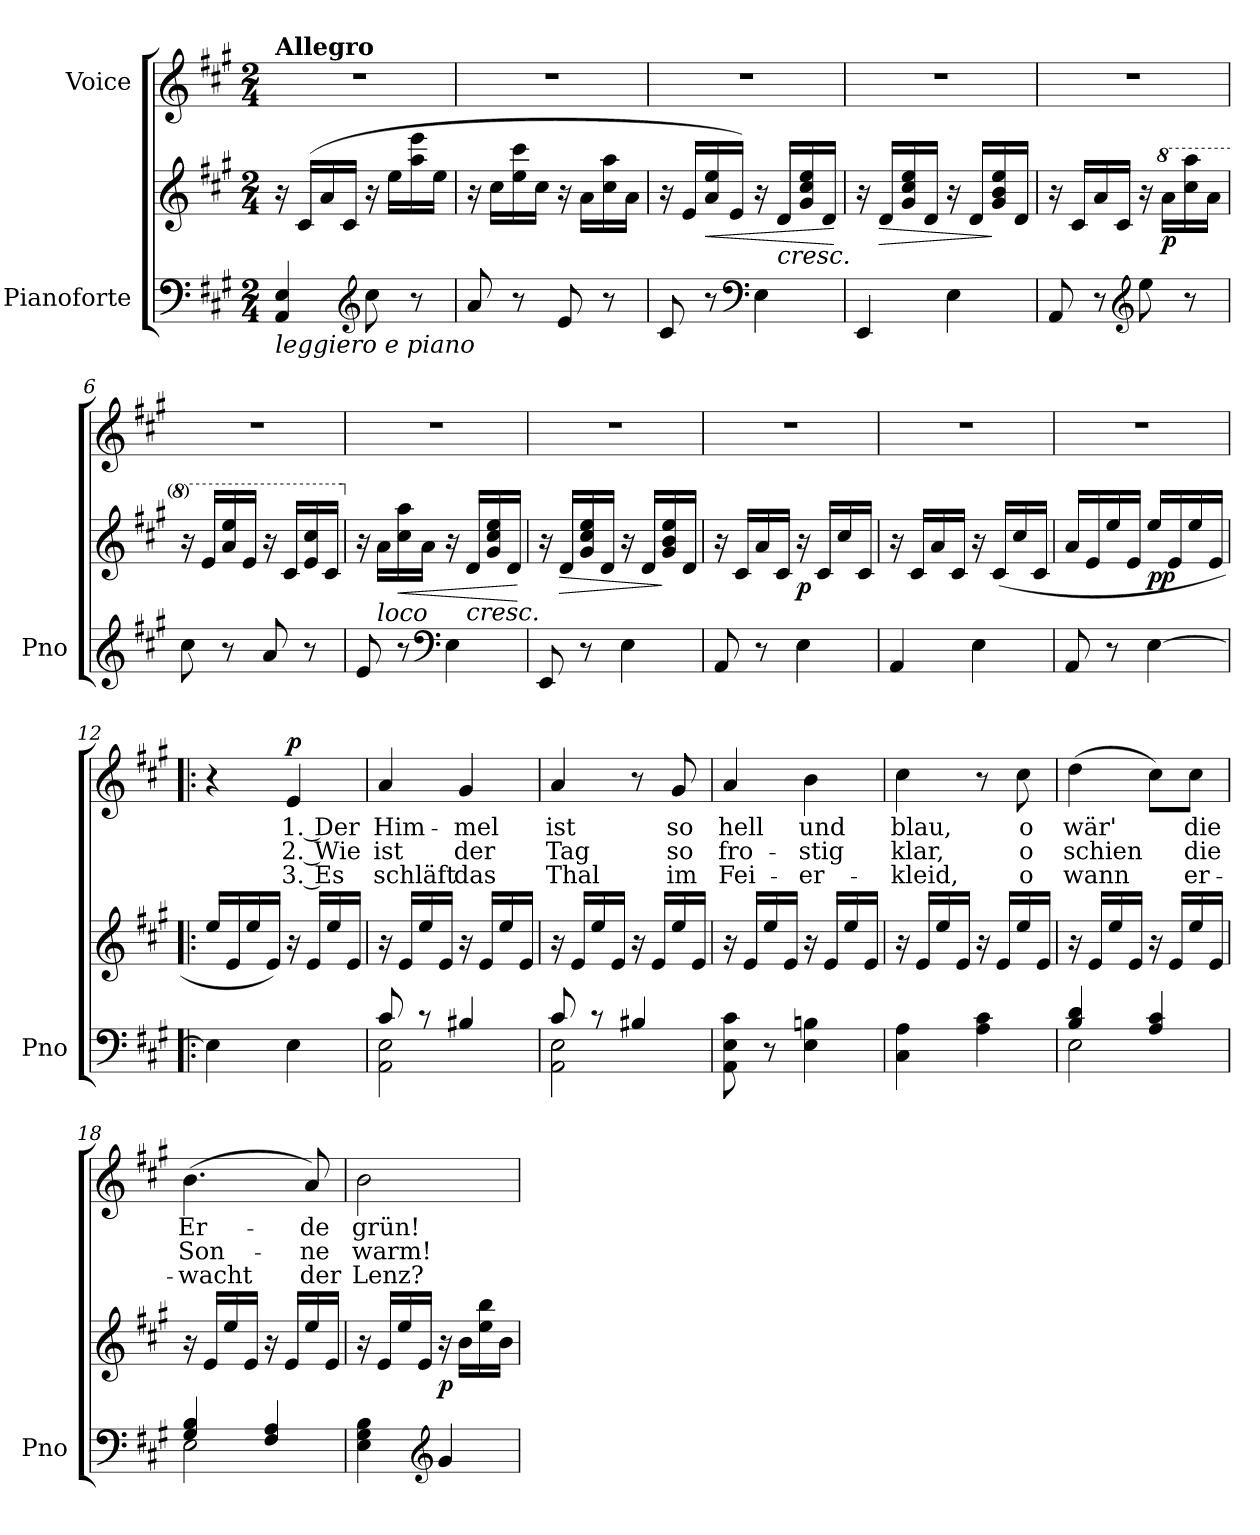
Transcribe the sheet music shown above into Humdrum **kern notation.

**kern	**kern	**dynam	**kern	**text	**text	**text	**dynam
*part2	*part2	*part2	*part1	*part1	*part1	*part1	*part1
*staff3	*staff2	*staff2/3	*staff1	*staff1	*staff1	*staff1	*staff1
*I"Pianoforte	*	*	*I"Voice	*	*	*	*
*I'Pno	*	*	*	*	*	*	*
*clefF4	*clefG2	*	*clefG2	*	*	*	*
*k[f#c#g#]	*k[f#c#g#]	*	*k[f#c#g#]	*	*	*	*
*M2/4	*M2/4	*	*M2/4	*	*	*	*
=1	=1	=1	=1	=1	=1	=1	=1
!	!	!	!LO:TX:a:B:t=Allegro	!	!	!	!
!LO:TX:b:i:t=leggiero     e      piano	!	!	!	!	!	!	!
4AA/ 4E/	16r	.	2r	.	.	.	.
.	(16c#/LL	.	.	.	.	.	.
.	16a/	.	.	.	.	.	.
.	16c#/JJ	.	.	.	.	.	.
*clefG2	*	*	*	*	*	*	*
8cc#\	16r	.	.	.	.	.	.
.	16ee\LL	.	.	.	.	.	.
8r	16aa\ 16eee\	.	.	.	.	.	.
.	16ee\JJ	.	.	.	.	.	.
=2	=2	=2	=2	=2	=2	=2	=2
8a/	16r	.	2r	.	.	.	.
.	16cc#\LL	.	.	.	.	.	.
8r	16ee\ 16ccc#\	.	.	.	.	.	.
.	16cc#\JJ	.	.	.	.	.	.
8e/	16r	.	.	.	.	.	.
.	16a\LL	.	.	.	.	.	.
8r	16cc#\ 16aa\	.	.	.	.	.	.
.	16a\JJ	.	.	.	.	.	.
!!LO:LB:g=z
=3	=3	=3	=3	=3	=3	=3	=3
8c#/	16r	.	2r	.	.	.	.
.	16e/LL	.	.	.	.	.	.
!	!	!LO:HP:b	!	!	!	!	!
8r	16a/ 16ee/	<	.	.	.	.	.
.	16e/JJ)	.	.	.	.	.	.
*clefF4	*	*	*	*	*	*	*
4E\	16r	.	.	.	.	.	.
!	!LO:TX:b:i:t=cresc.	!	!	!	!	!	!
.	16d/LL	.	.	.	.	.	.
.	16g#/ 16cc#/ 16ee/	.	.	.	.	.	.
.	16d/JJ	.	.	.	.	.	.
.	.	[	.	.	.	.	.
!!LO:LB:g=z
=4	=4	=4	=4	=4	=4	=4	=4
4EE/	16r	.	2r	.	.	.	.
!	!	!LO:HP:b	!	!	!	!	!
.	16d/LL	>	.	.	.	.	.
.	16g#/ 16cc#/ 16ee/	.	.	.	.	.	.
.	16d/JJ	.	.	.	.	.	.
4E\	16r	.	.	.	.	.	.
.	16d/LL	.	.	.	.	.	.
.	16g#/ 16b/ 16ee/	]	.	.	.	.	.
.	16d/JJ	.	.	.	.	.	.
=5	=5	=5	=5	=5	=5	=5	=5
8AA/	16r	.	2r	.	.	.	.
.	16c#/LL	.	.	.	.	.	.
8r	16a/	.	.	.	.	.	.
.	16c#/JJ	.	.	.	.	.	.
*clefG2	*	*	*	*	*	*	*
8ee\	16r	.	.	.	.	.	.
*	*8va	*	*	*	*	*	*
!	!	!LO:DY:b	!	!	!	!	!
.	16aa\LL	p	.	.	.	.	.
8r	16ccc#\ 16aaa\	.	.	.	.	.	.
.	16aa\JJ	.	.	.	.	.	.
=6	=6	=6	=6	=6	=6	=6	=6
8cc#\	16r	.	2r	.	.	.	.
.	16ee/LL	.	.	.	.	.	.
8r	16aa/ 16eee/	.	.	.	.	.	.
.	16ee/JJ	.	.	.	.	.	.
8a/	16r	.	.	.	.	.	.
.	16cc#/LL	.	.	.	.	.	.
8r	16ee/ 16ccc#/	.	.	.	.	.	.
.	16cc#/JJ	.	.	.	.	.	.
!!LO:LB:g=z
=7	=7	=7	=7	=7	=7	=7	=7
*	*X8va	*	*	*	*	*	*
8e/	16r	.	2r	.	.	.	.
!	!LO:TX:b:i:t=loco	!	!	!	!	!	!
.	16a\LL	.	.	.	.	.	.
!	!	!LO:HP:b	!	!	!	!	!
8r	16cc#\ 16aa\	<	.	.	.	.	.
.	16a\JJ	.	.	.	.	.	.
*clefF4	*	*	*	*	*	*	*
4E\	16r	.	.	.	.	.	.
!	!LO:TX:b:i:t=cresc.	!	!	!	!	!	!
.	16d/LL	.	.	.	.	.	.
.	16g#/ 16cc#/ 16ee/	.	.	.	.	.	.
.	16d/JJ	.	.	.	.	.	.
.	.	[	.	.	.	.	.
!!LO:PB:g=z
=8	=8	=8	=8	=8	=8	=8	=8
8EE/	16r	.	2r	.	.	.	.
!	!	!LO:HP:b	!	!	!	!	!
.	16d/LL	>	.	.	.	.	.
8r	16g#/ 16cc#/ 16ee/	.	.	.	.	.	.
.	16d/JJ	.	.	.	.	.	.
4E\	16r	.	.	.	.	.	.
.	16d/LL	.	.	.	.	.	.
.	16g#/ 16b/ 16ee/	]	.	.	.	.	.
.	16d/JJ	.	.	.	.	.	.
=9	=9	=9	=9	=9	=9	=9	=9
8AA/	16r	.	2r	.	.	.	.
.	16c#/LL	.	.	.	.	.	.
8r	16a/	.	.	.	.	.	.
.	16c#/JJ	.	.	.	.	.	.
!	!	!LO:DY:b	!	!	!	!	!
4E\	16r	p	.	.	.	.	.
.	16c#/LL	.	.	.	.	.	.
.	16cc#/	.	.	.	.	.	.
.	16c#/JJ	.	.	.	.	.	.
=10	=10	=10	=10	=10	=10	=10	=10
4AA/	16r	.	2r	.	.	.	.
.	16c#/LL	.	.	.	.	.	.
.	16a/	.	.	.	.	.	.
.	16c#/JJ	.	.	.	.	.	.
4E\	16r	.	.	.	.	.	.
.	(16c#/LL	.	.	.	.	.	.
.	16cc#/	.	.	.	.	.	.
.	16c#/JJ	.	.	.	.	.	.
!!LO:LB:g=z
=11	=11	=11	=11	=11	=11	=11	=11
8AA/	16a/LL	.	2r	.	.	.	.
.	16e/	.	.	.	.	.	.
8r	16ee/	.	.	.	.	.	.
.	16e/JJ	.	.	.	.	.	.
!	!	!LO:DY:b	!	!	!	!	!
[4E\	16ee/LL	pp	.	.	.	.	.
.	16e/	.	.	.	.	.	.
.	16ee/	.	.	.	.	.	.
.	16e/JJ	.	.	.	.	.	.
!!LO:LB:g=z
=12!|:	=12!|:	=12!|:	=12!|:	=12!|:	=12!|:	=12!|:	=12!|:
4E\]	16ee/LL	.	4r	.	.	.	.
.	16e/	.	.	.	.	.	.
.	16ee/	.	.	.	.	.	.
.	16e/JJ)	.	.	.	.	.	.
!	!	!	!	!LO:LY:b	!LO:LY:b	!LO:LY:b	!LO:DY:b
4E\	16r	.	4e/	1. Der	2. Wie	3. Es	p
.	16e/LL	.	.	.	.	.	.
!	!	!LO:DY:b	!	!	!	!	!
!	!	!LO:DY:n=1:b	!	!	!	!	!
.	16ee/	p other-dynamics	.	.	.	.	.
.	16e/JJ	.	.	.	.	.	.
=13	=13	=13	=13	=13	=13	=13	=13
*^	*	*	*	*	*	*	*
!	!	!	!	!	!LO:LY:b	!LO:LY:b	!LO:LY:b	!
8c#/	2AA\ 2E\	16r	.	4a/	Him-	ist	schläft	.
.	.	16e/LL	.	.	.	.	.	.
8r	.	16ee/	.	.	.	.	.	.
.	.	16e/JJ	.	.	.	.	.	.
!	!	!	!	!	!LO:LY:b	!LO:LY:b	!LO:LY:b	!
4B#X/	.	16r	.	4g#/	-mel	der	das	.
.	.	16e/LL	.	.	.	.	.	.
.	.	16ee/	.	.	.	.	.	.
.	.	16e/JJ	.	.	.	.	.	.
=14	=14	=14	=14	=14	=14	=14	=14	=14
!	!	!	!	!	!LO:LY:b	!LO:LY:b	!LO:LY:b	!
8c#/	2AA\ 2E\	16r	.	4a/	ist	Tag	Thal	.
.	.	16e/LL	.	.	.	.	.	.
8r	.	16ee/	.	.	.	.	.	.
.	.	16e/JJ	.	.	.	.	.	.
4B#X/	.	16r	.	8r	.	.	.	.
.	.	16e/LL	.	.	.	.	.	.
!	!	!	!	!	!LO:LY:b	!LO:LY:b	!LO:LY:b	!
.	.	16ee/	.	8g#/	so	so	im	.
.	.	16e/JJ	.	.	.	.	.	.
*v	*v	*	*	*	*	*	*	*
!!LO:LB:g=z
=15	=15	=15	=15	=15	=15	=15	=15
!	!	!	!	!LO:LY:b	!LO:LY:b	!LO:LY:b	!
8AA\ 8E\ 8c#\	16r	.	4a/	hell	fro-	Fei-	.
.	16e/LL	.	.	.	.	.	.
8r	16ee/	.	.	.	.	.	.
.	16e/JJ	.	.	.	.	.	.
!	!	!	!	!LO:LY:b	!LO:LY:b	!LO:LY:b	!
4E\ 4Bn\	16r	.	4b\	und	-stig	-er-	.
.	16e/LL	.	.	.	.	.	.
.	16ee/	.	.	.	.	.	.
.	16e/JJ	.	.	.	.	.	.
=16	=16	=16	=16	=16	=16	=16	=16
!	!	!	!	!LO:LY:b	!LO:LY:b	!LO:LY:b	!
4C#\ 4A\	16r	.	4cc#\	blau,	klar,	-kleid,	.
.	16e/LL	.	.	.	.	.	.
.	16ee/	.	.	.	.	.	.
.	16e/JJ	.	.	.	.	.	.
4A\ 4c#\	16r	.	8r	.	.	.	.
.	16e/LL	.	.	.	.	.	.
!	!	!	!	!LO:LY:b	!LO:LY:b	!LO:LY:b	!
.	16ee/	.	8cc#\	o	o	o	.
.	16e/JJ	.	.	.	.	.	.
!!LO:PB:g=z
=17	=17	=17	=17	=17	=17	=17	=17
*^	*	*	*	*	*	*	*
!	!	!	!	!	!LO:LY:b	!LO:LY:b	!LO:LY:b	!
4B/ 4d/	2E\	16r	.	(4dd\	wär'	schien	wann	.
.	.	16e/LL	.	.	.	.	.	.
.	.	16ee/	.	.	.	.	.	.
.	.	16e/JJ	.	.	.	.	.	.
4A/ 4c#/	.	16r	.	8cc#\L)	.	.	.	.
.	.	16e/LL	.	.	.	.	.	.
!	!	!	!	!	!LO:LY:b	!LO:LY:b	!LO:LY:b	!
.	.	16ee/	.	8cc#\J	die	die	er-	.
.	.	16e/JJ	.	.	.	.	.	.
=18	=18	=18	=18	=18	=18	=18	=18	=18
!	!	!	!	!	!LO:LY:b	!LO:LY:b	!LO:LY:b	!
4G#/ 4B/	2E\	16r	.	(4.b\	Er-	Son-	-wacht	.
.	.	16e/LL	.	.	.	.	.	.
.	.	16ee/	.	.	.	.	.	.
.	.	16e/JJ	.	.	.	.	.	.
4F#/ 4A/	.	16r	.	.	.	.	.	.
.	.	16e/LL	.	.	.	.	.	.
!	!	!	!	!	!LO:LY:b	!LO:LY:b	!LO:LY:b	!
.	.	16ee/	.	8a/)	-de	-ne	der	.
.	.	16e/JJ	.	.	.	.	.	.
*v	*v	*	*	*	*	*	*	*
=19	=19	=19	=19	=19	=19	=19	=19
!	!	!	!	!LO:LY:b	!LO:LY:b	!LO:LY:b	!
4E\ 4G#\ 4B\	16r	.	2b\	grün!	warm!	Lenz?	.
.	16e/LL	.	.	.	.	.	.
.	16ee/	.	.	.	.	.	.
.	16e/JJ	.	.	.	.	.	.
*clefG2	*	*	*	*	*	*	*
!	!	!LO:DY:b	!	!	!	!	!
4g#/	16r	p	.	.	.	.	.
.	16b\LL	.	.	.	.	.	.
.	16ee\ 16bb\	.	.	.	.	.	.
.	16b\JJ	.	.	.	.	.	.
=	=	=	=	=	=	=	=
*-	*-	*-	*-	*-	*-	*-	*-
